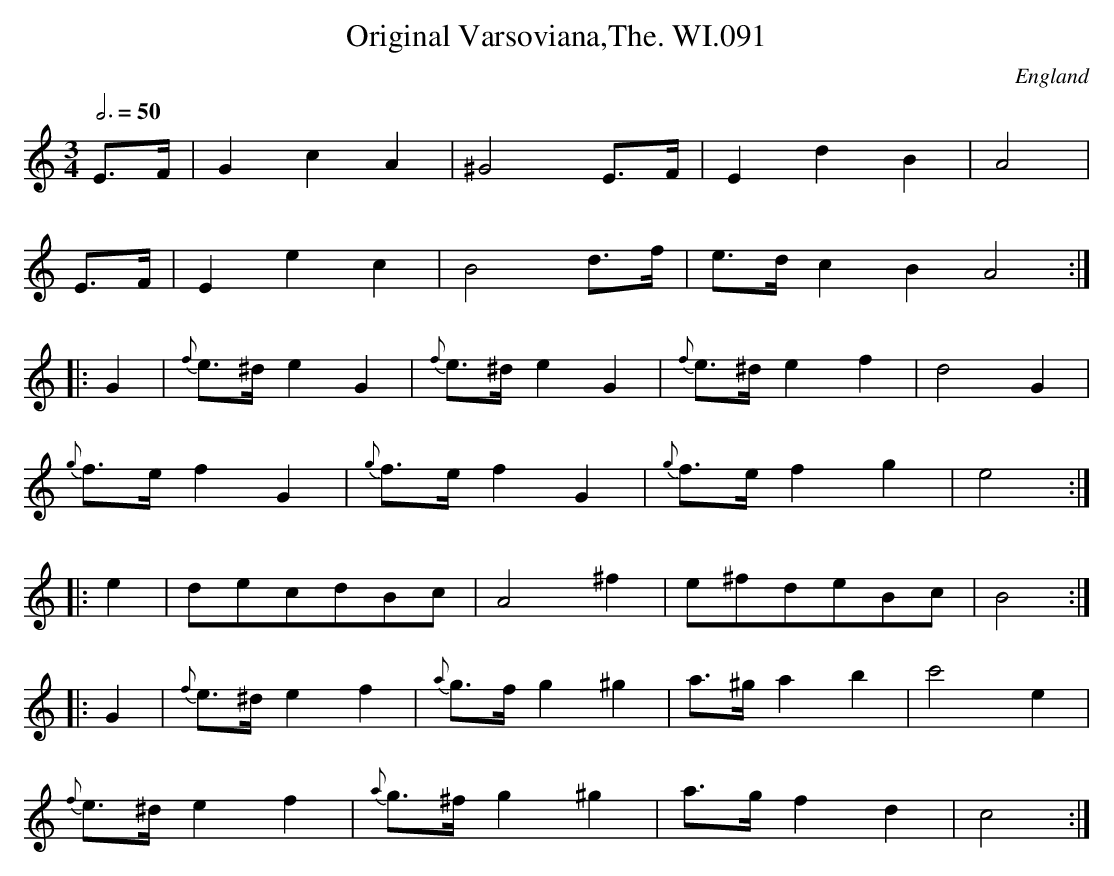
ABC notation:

X:1
T:Original Varsoviana,The. WI.091
L:1/8
M:3/4
O:England
Q:3/4=50
K:C
E>F|G2c2A2|^G4E>F|E2d2B2|A4|!
E>F|E2e2c2|B4d>f|e>dc2B2A4:|!
|:G2|{f}e>^de2G2|{f}e>^de2G2|{f}e>^de2f2|d4G2|!
{g}f>ef2G2|{g}f>ef2G2|{g}f>ef2g2|e4:|!
|:e2|decdBc|A4^f2|e^fdeBc|B4:|!
|:G2|{f}e>^de2f2|{a}g>fg2^g2|a>^ga2b2|c'4e2|!
{f}e>^de2f2|{a}g>^fg2^g2|a>gf2d2|c4:|
